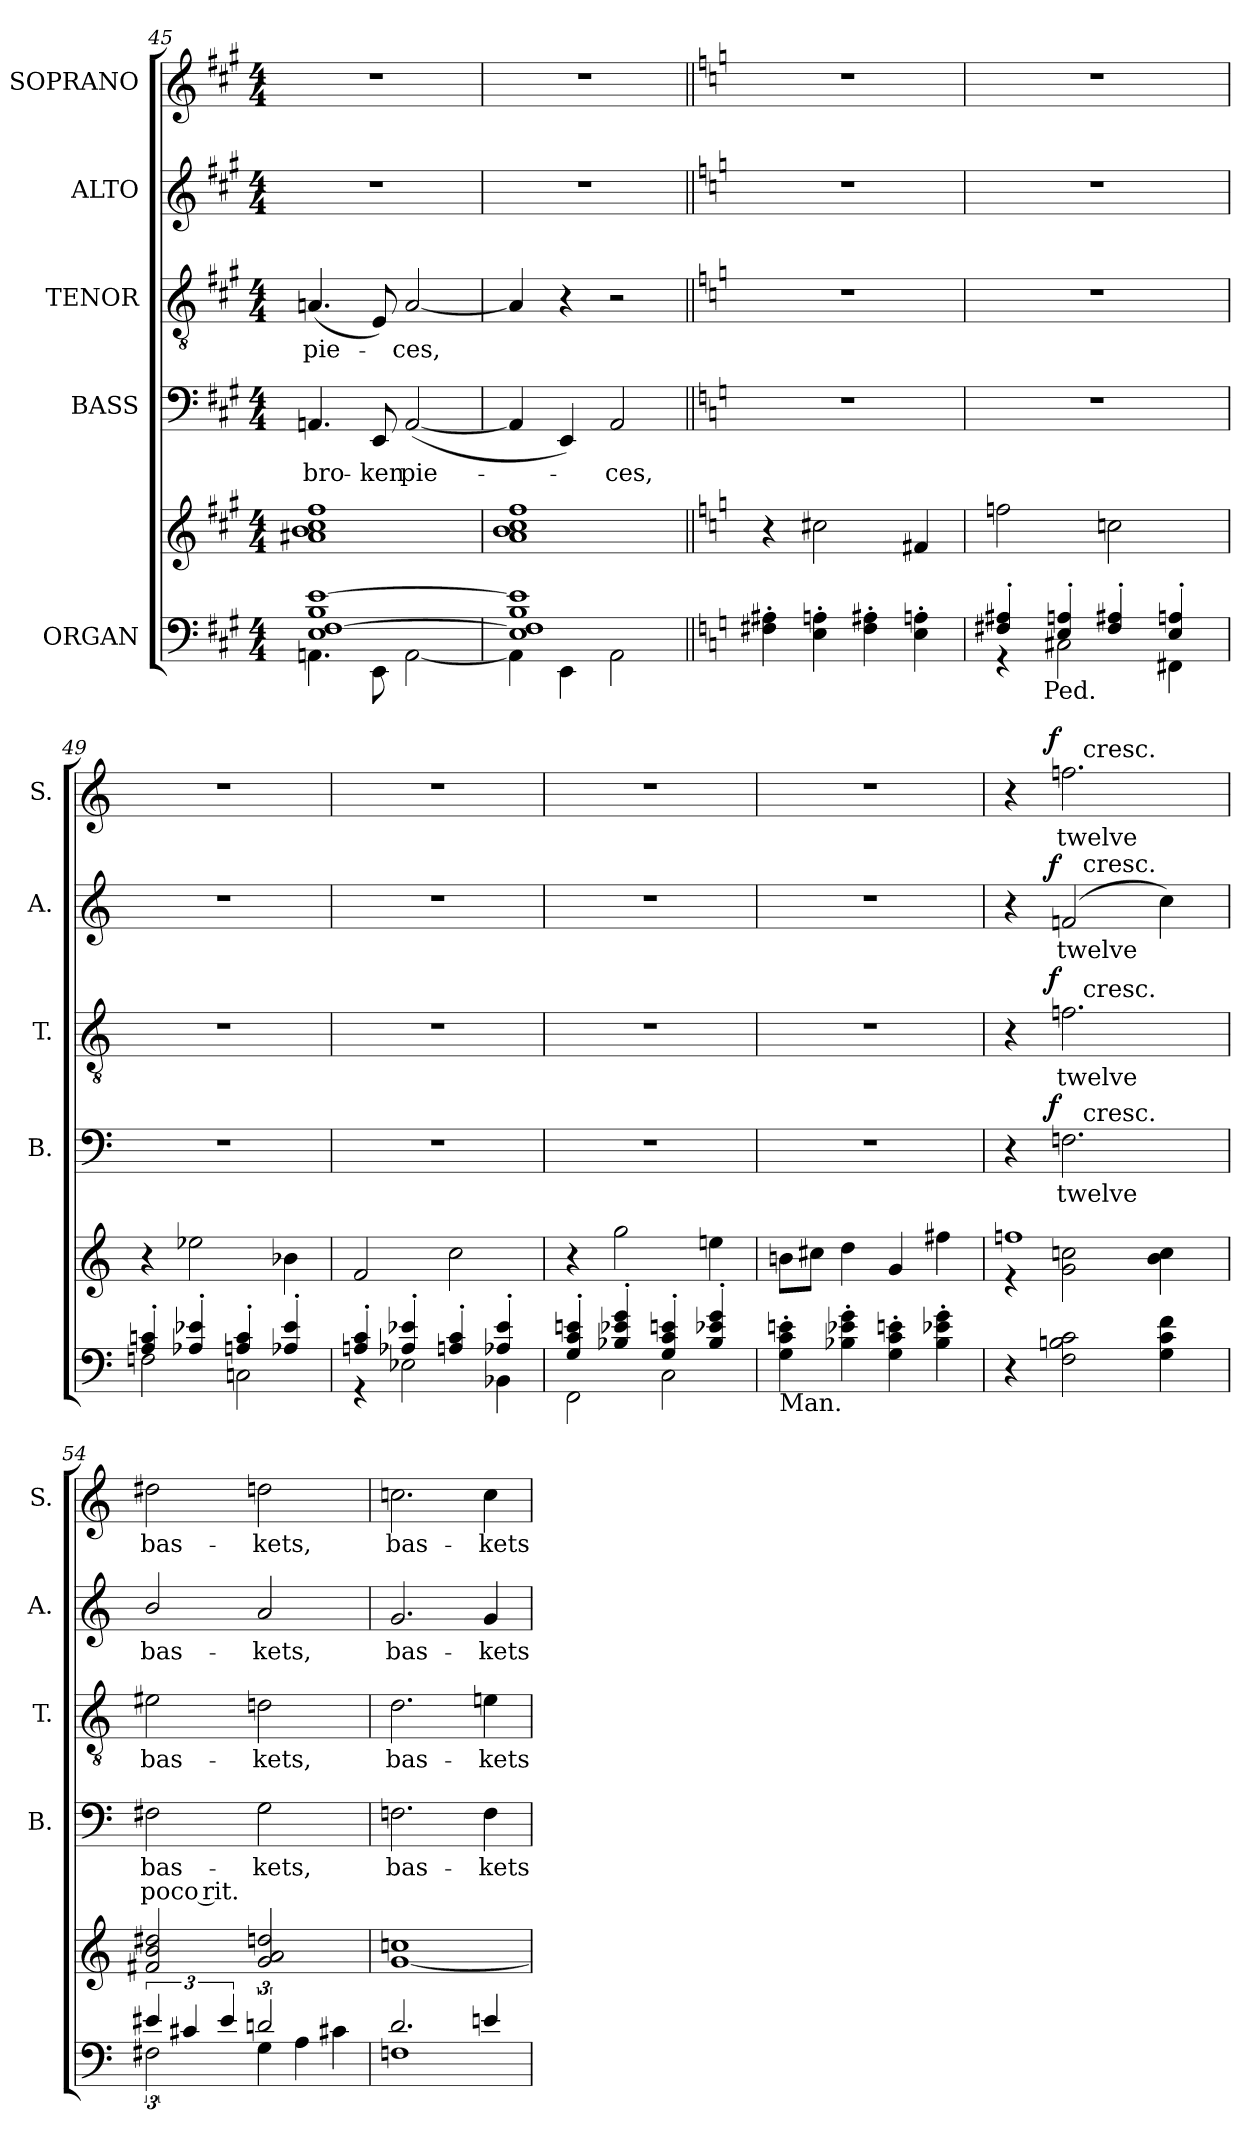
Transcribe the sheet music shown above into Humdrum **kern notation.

**kern	**kern	**kern	**text	**text	**dynam	**kern	**text	**dynam	**kern	**text	**dynam	**kern	**text	**dynam
*part5	*part5	*part4	*part4	*part4	*part4	*part3	*part3	*part3	*part2	*part2	*part2	*part1	*part1	*part1
*staff6	*staff5	*staff4	*staff4	*staff4	*staff4	*staff3	*staff3	*staff3	*staff2	*staff2	*staff2	*staff1	*staff1	*staff1
*I"ORGAN	*	*I"BASS	*	*	*	*I"TENOR	*	*	*I"ALTO	*	*	*I"SOPRANO	*	*
*	*	*I'B.	*	*	*	*I'T.	*	*	*I'A.	*	*	*I'S.	*	*
*clefF4	*clefG2	*clefF4	*	*	*	*clefGv2	*	*	*clefG2	*	*	*clefG2	*	*
*k[f#c#g#]	*k[f#c#g#]	*k[f#c#g#]	*	*	*	*k[f#c#g#]	*	*	*k[f#c#g#]	*	*	*k[f#c#g#]	*	*
*A:	*A:	*A:	*	*	*	*A:	*	*	*A:	*	*	*A:	*	*
*M4/4	*M4/4	*M4/4	*	*	*	*M4/4	*	*	*M4/4	*	*	*M4/4	*	*
=45	=45	=45	=45	=45	=45	=45	=45	=45	=45	=45	=45	=45	=45	=45
*^	*	*	*	*	*	*	*	*	*	*	*	*	*	*
!	!	!	!	!LO:LY:b	!	!	!	!LO:LY:b	!	!	!	!	!	!	!
1E [<1F# 1B [<1e	4.AAn\	1a#X 1b 1cc# 1ff#	4.AAn/	bro-	.	.	(<4.An/	pie-	.	1r	.	.	1r	.	.
!	!	!	!	!LO:LY:b	!	!	!	!	!	!	!	!	!	!	!
.	8EE\	.	8EE/	-ken	.	.	8E/)	.	.	.	.	.	.	.	.
!	!	!	!	!LO:LY:b	!	!	!	!LO:LY:b	!	!	!	!	!	!	!
.	[<2AA\	.	(<[<2AA/	pie-	.	.	[<2A/	-ces,	.	.	.	.	.	.	.
!!LO:PB:g=z
=46	=46	=46	=46	=46	=46	=46	=46	=46	=46	=46	=46	=46	=46	=46	=46
1E 1F#] 1B 1e]	4AA\]	1a 1b 1cc# 1ff#	4AA/]	.	.	.	4A/]	.	.	1r	.	.	1r	.	.
.	4EE\	.	4EE/)	.	.	.	4r	.	.	.	.	.	.	.	.
!	!	!	!	!LO:LY:b	!	!	!	!	!	!	!	!	!	!	!
.	2AA\	.	2AA/	-ces,	.	.	2r	.	.	.	.	.	.	.	.
*v	*v	*	*	*	*	*	*	*	*	*	*	*	*	*	*
=47||	=47||	=47||	=47||	=47||	=47||	=47||	=47||	=47||	=47||	=47||	=47||	=47||	=47||	=47||
*k[]	*k[]	*k[]	*	*	*	*k[]	*	*	*k[]	*	*	*k[]	*	*
*C:	*C:	*C:	*	*	*	*C:	*	*	*C:	*	*	*C:	*	*
4F#X\'> 4A#X\'>	4r	1r	.	.	.	1r	.	.	1r	.	.	1r	.	.
4E\'> 4An\'>	2cc#X\	.	.	.	.	.	.	.	.	.	.	.	.	.
4F#\'> 4A#X\'>	.	.	.	.	.	.	.	.	.	.	.	.	.	.
4E\'> 4An\'>	4f#X/	.	.	.	.	.	.	.	.	.	.	.	.	.
=48	=48	=48	=48	=48	=48	=48	=48	=48	=48	=48	=48	=48	=48	=48
*^	*	*	*	*	*	*	*	*	*	*	*	*	*	*
*	*^	*	*	*	*	*	*	*	*	*	*	*	*	*	*
4F#X/'> 4A#X/'>	4rGG	8..ryy	2ffn\	1r	.	.	.	1r	.	.	1r	.	.	1r	.	.
!	!	!LO:TX:b:t=Ped.	!	!	!	!	!	!	!	!	!	!	!	!	!	!
.	.	2ryy	.	.	.	.	.	.	.	.	.	.	.	.	.	.
4E/'> 4An/'>	2C#X\	.	.	.	.	.	.	.	.	.	.	.	.	.	.	.
4F#/'> 4A#X/'>	.	.	2ccn\	.	.	.	.	.	.	.	.	.	.	.	.	.
.	.	4ryy	.	.	.	.	.	.	.	.	.	.	.	.	.	.
4E/'> 4An/'>	4FF#X\	.	.	.	.	.	.	.	.	.	.	.	.	.	.	.
.	.	32ryy	.	.	.	.	.	.	.	.	.	.	.	.	.	.
*	*v	*v	*	*	*	*	*	*	*	*	*	*	*	*	*	*
=49	=49	=49	=49	=49	=49	=49	=49	=49	=49	=49	=49	=49	=49	=49	=49
4A/'> 4cn/'>	2Fn\	4r	1r	.	.	.	1r	.	.	1r	.	.	1r	.	.
4A-X/'> 4e-X/'>	.	2ee-X\	.	.	.	.	.	.	.	.	.	.	.	.	.
4An/'> 4c/'>	2Cn\	.	.	.	.	.	.	.	.	.	.	.	.	.	.
4A-X/'> 4e-/'>	.	4b-X\	.	.	.	.	.	.	.	.	.	.	.	.	.
!!LO:PB:g=z
=50	=50	=50	=50	=50	=50	=50	=50	=50	=50	=50	=50	=50	=50	=50	=50
4An/'> 4c/'>	4rGG	2f/	1r	.	.	.	1r	.	.	1r	.	.	1r	.	.
4A-X/'> 4e-X/'>	2E-X\	.	.	.	.	.	.	.	.	.	.	.	.	.	.
4An/'> 4c/'>	.	2cc\	.	.	.	.	.	.	.	.	.	.	.	.	.
4A-X/'> 4e-/'>	4BB-X\	.	.	.	.	.	.	.	.	.	.	.	.	.	.
=51	=51	=51	=51	=51	=51	=51	=51	=51	=51	=51	=51	=51	=51	=51	=51
4G/'> 4c/'> 4en/'>	2FF\	4r	1r	.	.	.	1r	.	.	1r	.	.	1r	.	.
4B-X/'> 4e-X/'> 4g/'>	.	2gg\	.	.	.	.	.	.	.	.	.	.	.	.	.
4G/'> 4c/'> 4en/'>	2C\	.	.	.	.	.	.	.	.	.	.	.	.	.	.
4B-/'> 4e-X/'> 4g/'>	.	4een\	.	.	.	.	.	.	.	.	.	.	.	.	.
*v	*v	*	*	*	*	*	*	*	*	*	*	*	*	*	*
=52	=52	=52	=52	=52	=52	=52	=52	=52	=52	=52	=52	=52	=52	=52
!LO:TX:b:t=Man.	!	!	!	!	!	!	!	!	!	!	!	!	!	!
4G\'> 4c\'> 4en\'>	8bn\L	1r	.	.	.	1r	.	.	1r	.	.	1r	.	.
.	8cc#X\J	.	.	.	.	.	.	.	.	.	.	.	.	.
4B-X\'> 4e-X\'> 4g\'>	4dd\	.	.	.	.	.	.	.	.	.	.	.	.	.
4G\'> 4c\'> 4en\'>	4g/	.	.	.	.	.	.	.	.	.	.	.	.	.
4B-\'> 4e-X\'> 4g\'>	4ff#X\	.	.	.	.	.	.	.	.	.	.	.	.	.
=53	=53	=53	=53	=53	=53	=53	=53	=53	=53	=53	=53	=53	=53	=53
*	*^	*^	*	*	*	*^	*	*	*^	*	*	*^	*	*
*	*	*	*	*^	*	*	*	*	*^	*	*	*	*^	*	*	*	*^	*	*
4r	1ffn	4re	4r	8..ryy	4ryy	.	.	.	4r	8..ryy	4ryy	.	.	4r	8..ryy	4ryy	.	.	4r	8..ryy	4ryy	.	.
!	!	!	!	!	!	!	!	!LO:DY:a	!	!	!	!	!LO:DY:a	!	!	!	!	!LO:DY:a	!	!	!	!	!LO:DY:a
.	.	.	.	2ryy	.	.	.	f	.	2ryy	.	.	f	.	2ryy	.	.	f	.	2ryy	.	.	f
!	!	!	!	!	!	!LO:LY:b	!	!	!	!	!	!LO:LY:b	!	!	!	!	!LO:LY:b	!	!	!	!	!LO:LY:b	!
2F\ 2Bn\ 2c\	.	2g\ 2ccn\	2.Fn\	.	16ryy	twelve	.	.	2.fn\	.	16ryy	twelve	.	(2fn/	.	16ryy	twelve	.	2.ffn\	.	16ryy	twelve	.
!	!	!	!	!	!	!	!	!	!	!	!	!	!	!	!	!	!	!	!	!	!LO:TX:a:t=cresc.	!	!
!	!	!	!	!	!	!	!	!	!	!	!	!	!	!	!	!LO:TX:a:t=cresc.	!	!	!	!	!	!	!
!	!	!	!	!	!	!	!	!	!	!	!LO:TX:a:t=cresc.	!	!	!	!	!	!	!	!	!	!	!	!
!	!	!	!	!	!LO:TX:a:t=cresc.	!	!	!	!	!	!	!	!	!	!	!	!	!	!	!	!	!	!
.	.	.	.	.	2ryy	.	.	.	.	.	2ryy	.	.	.	.	2ryy	.	.	.	.	2ryy	.	.
.	.	.	.	4ryy	.	.	.	.	.	4ryy	.	.	.	.	4ryy	.	.	.	.	4ryy	.	.	.
4G\ 4c\ 4f\	.	4b\ 4cc\	.	.	.	.	.	.	.	.	.	.	.	4cc\)	.	.	.	.	.	.	.	.	.
.	.	.	.	.	8.ryy	.	.	.	.	.	8.ryy	.	.	.	.	8.ryy	.	.	.	.	8.ryy	.	.
.	.	.	.	32ryy	.	.	.	.	.	32ryy	.	.	.	.	32ryy	.	.	.	.	32ryy	.	.	.
=54	=54	=54	=54	=54	=54	=54	=54	=54	=54	=54	=54	=54	=54	=54	=54	=54	=54	=54	=54	=54	=54	=54	=54
*^	*	*	*	*	*	*	*	*	*	*	*	*	*	*	*	*	*	*	*	*	*	*	*
*	*^	*	*	*	*	*	*	*	*	*	*	*	*	*	*	*	*	*	*	*	*	*	*	*
!	!	!	!	!	!	!	!	!	!	!	!LO:TX:a:t=enh.	!	!	!	!	!	!	!	!	!	!	!	!	!	!
!	!	!	!	!	!	!	!	!LO:LY:b	!LO:LY:b	!	!	!	!	!LO:LY:b	!	!	!	!	!LO:LY:b	!	!	!	!	!LO:LY:b	!
*	*	*	*v	*v	*	*	*	*	*	*	*v	*v	*v	*	*	*v	*v	*v	*	*	*v	*v	*v	*	*
*	*	*	*	*v	*v	*v	*	*	*	*	*	*	*	*	*	*	*	*
3F#X\	6e#X/	2ryy	2f#X/ 2b/ 2dd#X/	2F#X\	bas-	poco rit.	.	2e#X\	bas-	.	2b/	bas-	.	2dd#X\	bas-	.
.	6c#X/	.	.	.	.	.	.	.	.	.	.	.	.	.	.	.
3%2ryy	6e#/	.	.	.	.	.	.	.	.	.	.	.	.	.	.	.
*	*	*Xtuplet	*	*	*	*	*	*	*	*	*	*	*	*	*	*
!	!	!	!	!	!LO:LY:b	!	!	!	!LO:LY:b	!	!	!LO:LY:b	!	!	!LO:LY:b	!
.	3dn/	6G\	2g/ 2a/ 2ddn/	2G\	-kets,	.	.	2dn\	-kets,	.	2a/	-kets,	.	2ddn\	-kets,	.
.	.	6A\	.	.	.	.	.	.	.	.	.	.	.	.	.	.
.	6ryy	6c#X\	.	.	.	.	.	.	.	.	.	.	.	.	.	.
!!LO:PB:g=z
=55	=55	=55	=55	=55	=55	=55	=55	=55	=55	=55	=55	=55	=55	=55	=55	=55
!	!	!	!	!	!LO:LY:b	!	!	!	!LO:LY:b	!	!	!LO:LY:b	!	!	!LO:LY:b	!
*	*v	*v	*	*	*	*	*	*	*	*	*	*	*	*	*	*
2.d/	1Fn	[<1g 1ccn	2.Fn\	bas-	.	.	2.d\	bas-	.	2.g/	bas-	.	2.ccn\	bas-	.
!	!	!	!	!LO:LY:b	!	!	!	!LO:LY:b	!	!	!LO:LY:b	!	!	!LO:LY:b	!
4en/	.	.	4F\	-kets	.	.	4en\	-kets	.	4g/	-kets	.	4cc\	-kets	.
*v	*v	*	*	*	*	*	*	*	*	*	*	*	*	*	*
=	=	=	=	=	=	=	=	=	=	=	=	=	=	=
*-	*-	*-	*-	*-	*-	*-	*-	*-	*-	*-	*-	*-	*-	*-
